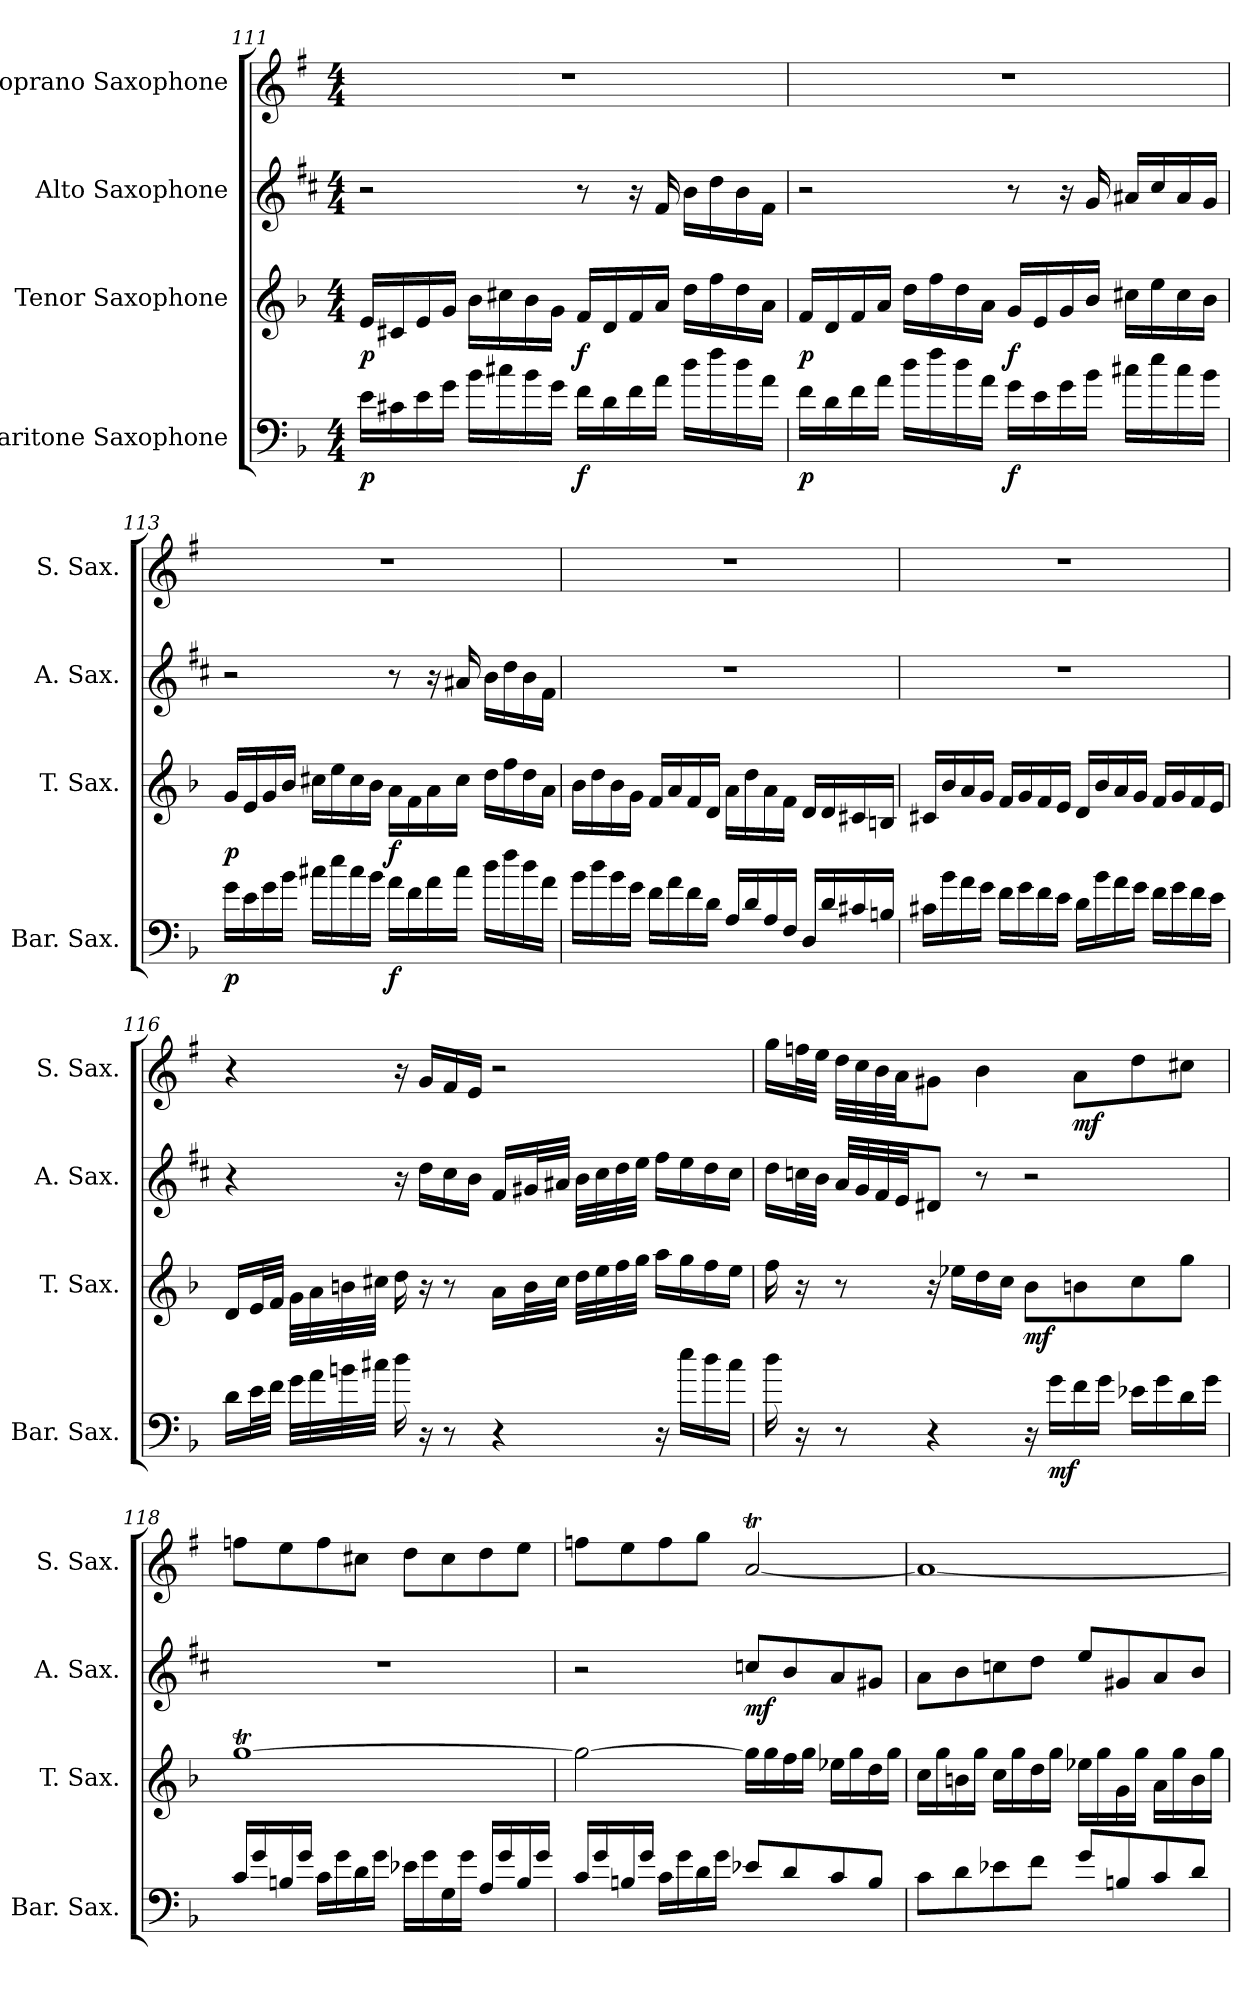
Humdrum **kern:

**kern	**dynam	**kern	**dynam	**kern	**dynam	**kern	**dynam
*part4	*part4	*part3	*part3	*part2	*part2	*part1	*part1
*staff4	*staff4	*staff3	*staff3	*staff2	*staff2	*staff1	*staff1
*I"Baritone Saxophone	*	*I"Tenor Saxophone	*	*I"Alto Saxophone	*	*I"Soprano Saxophone	*
*I'Bar. Sax.	*	*I'T. Sax.	*	*I'A. Sax.	*	*I'S. Sax.	*
*	*	*	*	*clefG2	*	*	*
*ITrd12c21	*	*ITrd8c14	*	*ITrd5c9	*	*ITrd1c2	*
*k[b-]	*	*k[b-]	*	*k[b-]	*	*k[b-]	*
*F:	*	*F:	*	*F:	*	*F:	*
*M4/4	*	*M4/4	*	*M4/4	*	*M4/4	*
=111	=111	=111	=111	=111	=111	=111	=111
!	!LO:DY:b	!	!LO:DY:b	!	!	!	!
16E\LL	p	16E/LL	p	2r	.	1r	.
16C#X\	.	16C#X/	.	.	.	.	.
16E\	.	16E/	.	.	.	.	.
16G\JJ	.	16G/JJ	.	.	.	.	.
16B-\LL	.	16B-\LL	.	.	.	.	.
16c#X\	.	16c#X\	.	.	.	.	.
16B-\	.	16B-\	.	.	.	.	.
16G\JJ	.	16G\JJ	.	.	.	.	.
!	!LO:DY:b	!	!LO:DY:b	!	!	!	!
16F\LL	f	16F/LL	f	8r	.	.	.
16D\	.	16D/	.	.	.	.	.
16F\	.	16F/	.	16r	.	.	.
16A\JJ	.	16A/JJ	.	16A/	.	.	.
16d\LL	.	16d\LL	.	16d\LL	.	.	.
16f\	.	16f\	.	16f\	.	.	.
16d\	.	16d\	.	16d\	.	.	.
16A\JJ	.	16A\JJ	.	16A\JJ	.	.	.
!!LO:LB:g=z
=112	=112	=112	=112	=112	=112	=112	=112
!	!LO:DY:b	!	!LO:DY:b	!	!	!	!
16F\LL	p	16F/LL	p	2r	.	1r	.
16D\	.	16D/	.	.	.	.	.
16F\	.	16F/	.	.	.	.	.
16A\JJ	.	16A/JJ	.	.	.	.	.
16d\LL	.	16d\LL	.	.	.	.	.
16f\	.	16f\	.	.	.	.	.
16d\	.	16d\	.	.	.	.	.
16A\JJ	.	16A\JJ	.	.	.	.	.
!	!LO:DY:b	!	!LO:DY:b	!	!	!	!
16G\LL	f	16G/LL	f	8r	.	.	.
16E\	.	16E/	.	.	.	.	.
16G\	.	16G/	.	16r	.	.	.
16B-\JJ	.	16B-/JJ	.	16B-/	.	.	.
16c#X\LL	.	16c#X\LL	.	16c#X/LL	.	.	.
16e\	.	16e\	.	16e/	.	.	.
16c#\	.	16c#\	.	16c#/	.	.	.
16B-\JJ	.	16B-\JJ	.	16B-/JJ	.	.	.
=113	=113	=113	=113	=113	=113	=113	=113
!	!LO:DY:b	!	!LO:DY:b	!	!	!	!
16G\LL	p	16G/LL	p	2r	.	1r	.
16E\	.	16E/	.	.	.	.	.
16G\	.	16G/	.	.	.	.	.
16B-\JJ	.	16B-/JJ	.	.	.	.	.
16c#X\LL	.	16c#X\LL	.	.	.	.	.
16e\	.	16e\	.	.	.	.	.
16c#\	.	16c#\	.	.	.	.	.
16B-\JJ	.	16B-\JJ	.	.	.	.	.
!	!LO:DY:b	!	!LO:DY:b	!	!	!	!
16A\LL	f	16A\LL	f	8r	.	.	.
16F\	.	16F\	.	.	.	.	.
16A\	.	16A\	.	16r	.	.	.
16c#\JJ	.	16c#\JJ	.	16c#X/	.	.	.
16d\LL	.	16d\LL	.	16d\LL	.	.	.
16f\	.	16f\	.	16f\	.	.	.
16d\	.	16d\	.	16d\	.	.	.
16A\JJ	.	16A\JJ	.	16A\JJ	.	.	.
=114	=114	=114	=114	=114	=114	=114	=114
16B-\LL	.	16B-\LL	.	1r	.	1r	.
16d\	.	16d\	.	.	.	.	.
16B-\	.	16B-\	.	.	.	.	.
16G\JJ	.	16G\JJ	.	.	.	.	.
16F\LL	.	16F/LL	.	.	.	.	.
16A\	.	16A/	.	.	.	.	.
16F\	.	16F/	.	.	.	.	.
16D\JJ	.	16D/JJ	.	.	.	.	.
16AA/LL	.	16A\LL	.	.	.	.	.
16D/	.	16d\	.	.	.	.	.
16AA/	.	16A\	.	.	.	.	.
16FF/JJ	.	16F\JJ	.	.	.	.	.
16DD/LL	.	16D/LL	.	.	.	.	.
16D/	.	16D/	.	.	.	.	.
16C#X/	.	16C#X/	.	.	.	.	.
16BBn/JJ	.	16BBn/JJ	.	.	.	.	.
=115	=115	=115	=115	=115	=115	=115	=115
16C#X\LL	.	16C#X/LL	.	1r	.	1r	.
16B-\	.	16B-/	.	.	.	.	.
16A\	.	16A/	.	.	.	.	.
16G\JJ	.	16G/JJ	.	.	.	.	.
16F\LL	.	16F/LL	.	.	.	.	.
16G\	.	16G/	.	.	.	.	.
16F\	.	16F/	.	.	.	.	.
16E\JJ	.	16E/JJ	.	.	.	.	.
16D\LL	.	16D/LL	.	.	.	.	.
16B-\	.	16B-/	.	.	.	.	.
16A\	.	16A/	.	.	.	.	.
16G\JJ	.	16G/JJ	.	.	.	.	.
16F\LL	.	16F/LL	.	.	.	.	.
16G\	.	16G/	.	.	.	.	.
16F\	.	16F/	.	.	.	.	.
16E\JJ	.	16E/JJ	.	.	.	.	.
!!LO:LB:g=z
=116	=116	=116	=116	=116	=116	=116	=116
16D\LL	.	16D/LL	.	4r	.	4r	.
32E\L	.	32E/L	.	.	.	.	.
32F\JJJ	.	32F/JJJ	.	.	.	.	.
32G\LLL	.	32G\LLL	.	.	.	.	.
32A\	.	32A\	.	.	.	.	.
32Bn\	.	32Bn\	.	.	.	.	.
32c#X\JJJ	.	32c#X\JJJ	.	.	.	.	.
16d\	.	16d\	.	16r	.	16r	.
16r	.	16r	.	16f\LL	.	16f/LL	.
8r	.	8r	.	16e\	.	16e/	.
.	.	.	.	16d\JJ	.	16d/JJ	.
4r	.	16A\LL	.	16A/LL	.	2r	.
.	.	32B\L	.	32Bn/L	.	.	.
.	.	32c#\JJJ	.	32c#X/JJJ	.	.	.
.	.	32d\LLL	.	32d\LLL	.	.	.
.	.	32e\	.	32e\	.	.	.
.	.	32f\	.	32f\	.	.	.
.	.	32g\JJJ	.	32g\JJJ	.	.	.
16r	.	16a\LL	.	16a\LL	.	.	.
16e\LL	.	16g\	.	16g\	.	.	.
16d\	.	16f\	.	16f\	.	.	.
16c#\JJ	.	16e\JJ	.	16e\JJ	.	.	.
=117	=117	=117	=117	=117	=117	=117	=117
16d\	.	16f\	.	16f\LL	.	16ff\LL	.
16r	.	16r	.	32e-X\L	.	32ee-X\L	.
.	.	.	.	32d\JJJ	.	32dd\JJJ	.
8r	.	8r	.	32c/LLL	.	32cc\LLL	.
.	.	.	.	32B-/	.	32b-\	.
.	.	.	.	32A/	.	32a\	.
.	.	.	.	32G/JJ	.	32g\JJ	.
4r	.	16r	.	8F#X/J	.	8f#X\J	.
.	.	16e-X\LL	.	.	.	.	.
.	.	16d\	.	8r	.	4a\	.
.	.	16c\JJ	.	.	.	.	.
!	!	!	!LO:DY:b	!	!	!	!
16r	.	8B-\L	mf	2r	.	.	.
!	!LO:DY:b	!	!	!	!	!	!
16G\LL	mf	.	.	.	.	.	.
!	!	!	!	!	!	!	!LO:DY:b
16F\	.	8Bn\	.	.	.	8g\L	mf
16G\JJ	.	.	.	.	.	.	.
16E-X\LL	.	8c\	.	.	.	8cc\	.
16G\	.	.	.	.	.	.	.
16D\	.	8g\J	.	.	.	8bn\J	.
16G\JJ	.	.	.	.	.	.	.
=118	=118	=118	=118	=118	=118	=118	=118
16C/LL	.	[1gT	.	1r	.	8ee-X\L	.
16G/	.	.	.	.	.	.	.
16BBn/	.	.	.	.	.	8dd\	.
16G/JJ	.	.	.	.	.	.	.
16C\LL	.	.	.	.	.	8ee-\	.
16G\	.	.	.	.	.	.	.
16D\	.	.	.	.	.	8bn\J	.
16G\JJ	.	.	.	.	.	.	.
16E-X\LL	.	.	.	.	.	8cc\L	.
16G\	.	.	.	.	.	.	.
16GG\	.	.	.	.	.	8b\	.
16G\JJ	.	.	.	.	.	.	.
16AA/LL	.	.	.	.	.	8cc\	.
16G/	.	.	.	.	.	.	.
16BB/	.	.	.	.	.	8dd\J	.
16G/JJ	.	.	.	.	.	.	.
!!LO:PB:g=z
=119	=119	=119	=119	=119	=119	=119	=119
16C/LL	.	2g\_	.	2r	.	8ee-X\L	.
16G/	.	.	.	.	.	.	.
16BBn/	.	.	.	.	.	8dd\	.
16G/JJ	.	.	.	.	.	.	.
16C\LL	.	.	.	.	.	8ee-\	.
16G\	.	.	.	.	.	.	.
16D\	.	.	.	.	.	8ff\J	.
16G\JJ	.	.	.	.	.	.	.
!	!	!	!	!	!LO:DY:b	!	!
8E-X/L	.	16g\LL]	.	8e-X/L	mf	[2gT/	.
.	.	16g\	.	.	.	.	.
8D/	.	16f\	.	8d/	.	.	.
.	.	16g\JJ	.	.	.	.	.
8C/	.	16e-X\LL	.	8c/	.	.	.
.	.	16g\	.	.	.	.	.
8BB/J	.	16d\	.	8Bn/J	.	.	.
.	.	16g\JJ	.	.	.	.	.
=120	=120	=120	=120	=120	=120	=120	=120
8C\L	.	16c\LL	.	8c\L	.	1g_	.
.	.	16g\	.	.	.	.	.
8D\	.	16Bn\	.	8d\	.	.	.
.	.	16g\JJ	.	.	.	.	.
8E-X\	.	16c\LL	.	8e-X\	.	.	.
.	.	16g\	.	.	.	.	.
8F\J	.	16d\	.	8f\J	.	.	.
.	.	16g\JJ	.	.	.	.	.
8G/L	.	16e-X\LL	.	8g/L	.	.	.
.	.	16g\	.	.	.	.	.
8BBn/	.	16G\	.	8Bn/	.	.	.
.	.	16g\JJ	.	.	.	.	.
8C/	.	16A\LL	.	8c/	.	.	.
.	.	16g\	.	.	.	.	.
8D/J	.	16B\	.	8d/J	.	.	.
.	.	16g\JJ	.	.	.	.	.
=	=	=	=	=	=	=	=
*-	*-	*-	*-	*-	*-	*-	*-
